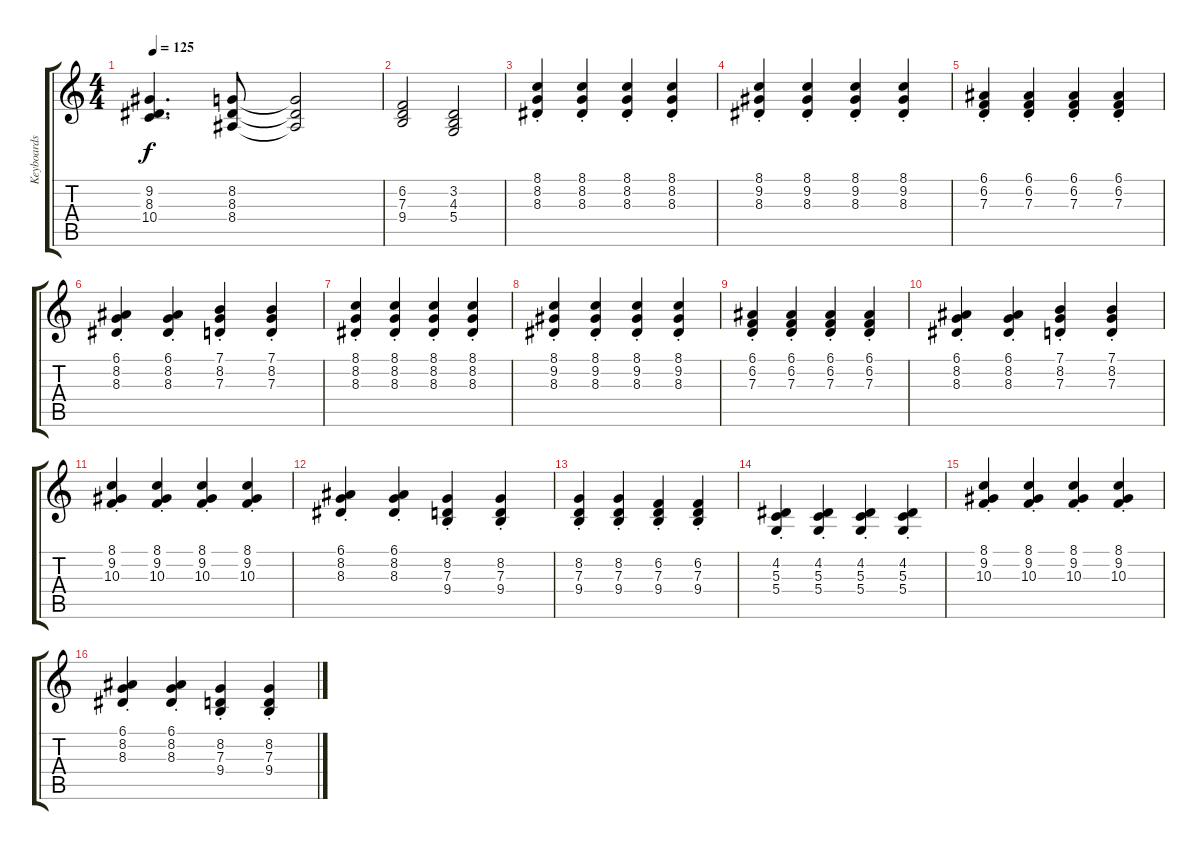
\track ("Keyboards" "Keyboards") {instrument stringensemble1}
\staff {score tabs}
\tuning (E4 B3 G3 D3 A2 E2) {hide}
\ts (4 4)
\tempo 125
\clef g2
\ks c
(9.2 8.3 10.4).4{d dy f} (8.2 8.3 8.4).8 (8.2{t} 8.3{t} 8.4{t}).2 |
(6.2 7.3 9.4).2 (3.2 4.3 5.4).2 |
(8.1{st} 8.2{st} 8.3{st}).4 (8.1{st} 8.2{st} 8.3{st}).4 (8.1{st} 8.2{st} 8.3{st}).4 (8.1{st} 8.2{st} 8.3{st}).4 |
(8.1{st} 9.2{st} 8.3{st}).4 (8.1{st} 9.2{st} 8.3{st}).4 (8.1{st} 9.2{st} 8.3{st}).4 (8.1{st} 9.2{st} 8.3{st}).4 |
(6.1{st} 6.2{st} 7.3{st}).4 (6.1{st} 6.2{st} 7.3{st}).4 (6.1{st} 6.2{st} 7.3{st}).4 (6.1{st} 6.2{st} 7.3{st}).4 |
(6.1{st} 8.2{st} 8.3{st}).4 (6.1{st} 8.2{st} 8.3{st}).4 (7.1{st} 8.2{st} 7.3{st}).4 (7.1{st} 8.2{st} 7.3{st}).4 |
(8.1{st} 8.2{st} 8.3{st}).4 (8.1{st} 8.2{st} 8.3{st}).4 (8.1{st} 8.2{st} 8.3{st}).4 (8.1{st} 8.2{st} 8.3{st}).4 |
(8.1{st} 9.2{st} 8.3{st}).4 (8.1{st} 9.2{st} 8.3{st}).4 (8.1{st} 9.2{st} 8.3{st}).4 (8.1{st} 9.2{st} 8.3{st}).4 |
(6.1{st} 6.2{st} 7.3{st}).4 (6.1{st} 6.2{st} 7.3{st}).4 (6.1{st} 6.2{st} 7.3{st}).4 (6.1{st} 6.2{st} 7.3{st}).4 |
(6.1{st} 8.2{st} 8.3{st}).4 (6.1{st} 8.2{st} 8.3{st}).4 (7.1{st} 8.2{st} 7.3{st}).4 (7.1{st} 8.2{st} 7.3{st}).4 |
(8.1{st} 9.2{st} 10.3{st}).4 (8.1{st} 9.2{st} 10.3{st}).4 (8.1{st} 9.2{st} 10.3{st}).4 (8.1{st} 9.2{st} 10.3{st}).4 |
(6.1{st} 8.2{st} 8.3{st}).4 (6.1{st} 8.2{st} 8.3{st}).4 (8.2{st} 7.3{st} 9.4{st}).4 (8.2{st} 7.3{st} 9.4{st}).4 |
(8.2{st} 7.3{st} 9.4{st}).4 (8.2{st} 7.3{st} 9.4{st}).4 (6.2{st} 7.3{st} 9.4{st}).4 (6.2{st} 7.3{st} 9.4{st}).4 |
(4.2{st} 5.3{st} 5.4{st}).4 (4.2{st} 5.3{st} 5.4{st}).4 (4.2{st} 5.3{st} 5.4{st}).4 (4.2{st} 5.3{st} 5.4{st}).4 |
(8.1{st} 9.2{st} 10.3{st}).4 (8.1{st} 9.2{st} 10.3{st}).4 (8.1{st} 9.2{st} 10.3{st}).4 (8.1{st} 9.2{st} 10.3{st}).4 |
(6.1{st} 8.2{st} 8.3{st}).4 (6.1{st} 8.2{st} 8.3{st}).4 (8.2{st} 7.3{st} 9.4{st}).4 (8.2{st} 7.3{st} 9.4{st}).4
